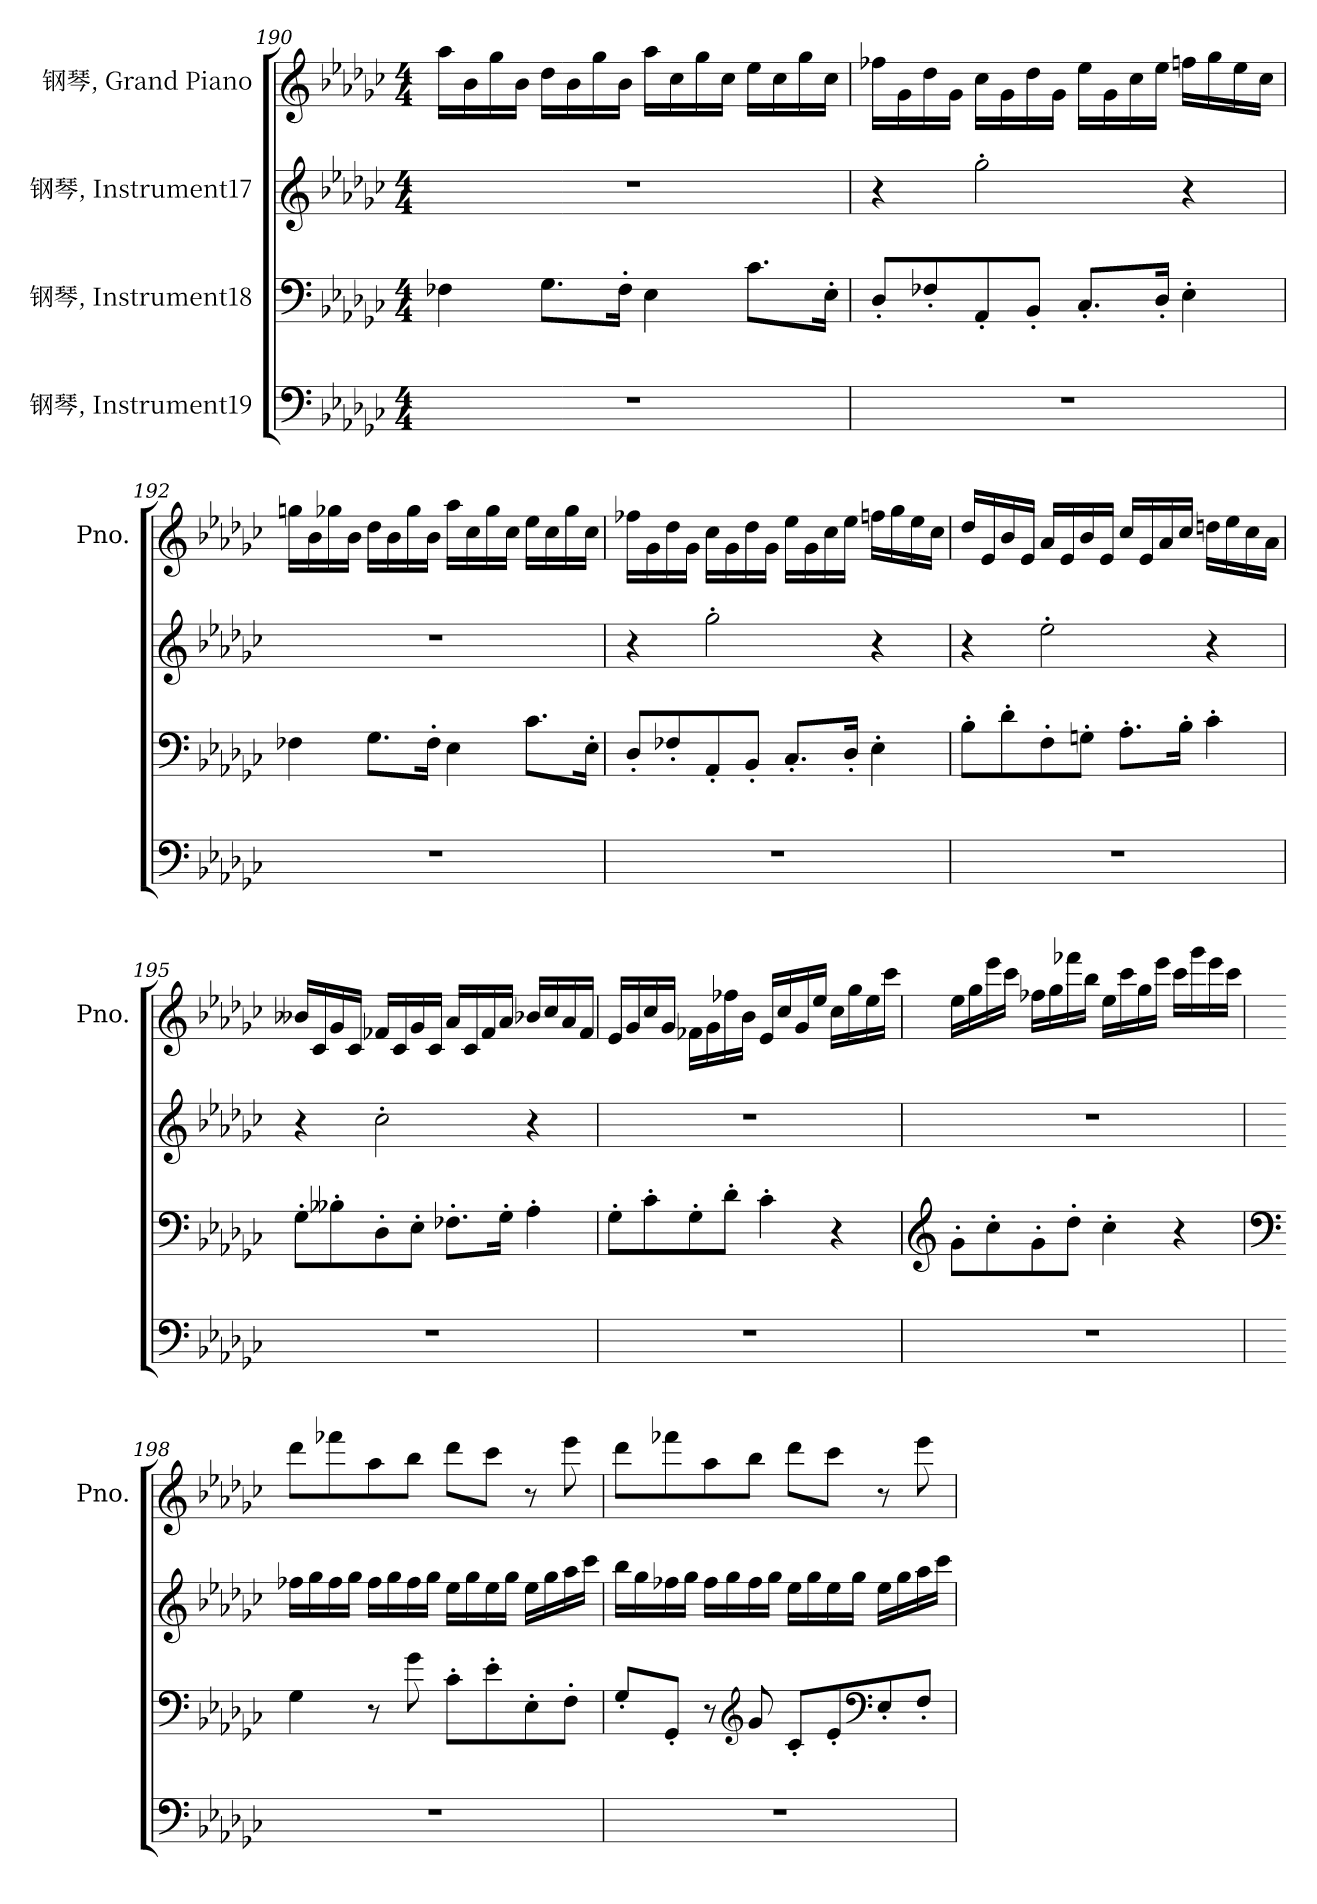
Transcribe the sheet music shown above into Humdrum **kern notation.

**kern	**kern	**kern	**kern
*part4	*part3	*part2	*part1
*staff4	*staff3	*staff2	*staff1
*I"钢琴, Instrument19	*I"钢琴, Instrument18	*I"钢琴, Instrument17	*I"钢琴, Grand Piano
*	*	*	*I'Pno.
*clefF4	*clefF4	*clefG2	*clefG2
*k[b-e-a-d-g-c-]	*k[b-e-a-d-g-c-]	*k[b-e-a-d-g-c-]	*k[b-e-a-d-g-c-]
*M4/4	*M4/4	*M4/4	*M4/4
=190	=190	=190	=190
1r	4F-X\	1r	16aa-\LL
.	.	.	16b-\
.	.	.	16gg-\
.	.	.	16b-\JJ
.	8.G-\L	.	16dd-\LL
.	.	.	16b-\
.	.	.	16gg-\
.	16F-'\Jk	.	16b-\JJ
.	4E-\	.	16aa-\LL
.	.	.	16cc-\
.	.	.	16gg-\
.	.	.	16cc-\JJ
.	8.c-\L	.	16ee-\LL
.	.	.	16cc-\
.	.	.	16gg-\
.	16E-'\Jk	.	16cc-\JJ
!!LO:LB:g=z
=191	=191	=191	=191
1r	8D-'/L	4r	16ff-X\LL
.	.	.	16g-\
.	8F-X'/	.	16dd-\
.	.	.	16g-\JJ
.	8AA-'/	2gg-'\	16cc-\LL
.	.	.	16g-\
.	8BB-'/J	.	16dd-\
.	.	.	16g-\JJ
.	8.C-'/L	.	16ee-\LL
.	.	.	16g-\
.	.	.	16cc-\
.	16D-'/Jk	.	16ee-\JJ
.	4E-'\	4r	16ffn\LL
.	.	.	16gg-\
.	.	.	16ee-\
.	.	.	16cc-\JJ
=192	=192	=192	=192
1r	4F-X\	1r	16ggn\LL
.	.	.	16b-\
.	.	.	16gg-X\
.	.	.	16b-\JJ
.	8.G-\L	.	16dd-\LL
.	.	.	16b-\
.	.	.	16gg-\
.	16F-'\Jk	.	16b-\JJ
.	4E-\	.	16aa-\LL
.	.	.	16cc-\
.	.	.	16gg-\
.	.	.	16cc-\JJ
.	8.c-\L	.	16ee-\LL
.	.	.	16cc-\
.	.	.	16gg-\
.	16E-'\Jk	.	16cc-\JJ
!!LO:PB:g=z
=193	=193	=193	=193
1r	8D-'/L	4r	16ff-X\LL
.	.	.	16g-\
.	8F-X'/	.	16dd-\
.	.	.	16g-\JJ
.	8AA-'/	2gg-'\	16cc-\LL
.	.	.	16g-\
.	8BB-'/J	.	16dd-\
.	.	.	16g-\JJ
.	8.C-'/L	.	16ee-\LL
.	.	.	16g-\
.	.	.	16cc-\
.	16D-'/Jk	.	16ee-\JJ
.	4E-'\	4r	16ffn\LL
.	.	.	16gg-\
.	.	.	16ee-\
.	.	.	16cc-\JJ
=194	=194	=194	=194
1r	8B-'\L	4r	16dd-/LL
.	.	.	16e-/
.	8d-'\	.	16b-/
.	.	.	16e-/JJ
.	8F'\	2ee-'\	16a-/LL
.	.	.	16e-/
.	8Gn'\J	.	16b-/
.	.	.	16e-/JJ
.	8.A-'\L	.	16cc-/LL
.	.	.	16e-/
.	.	.	16a-/
.	16B-'\Jk	.	16cc-/JJ
.	4c-'\	4r	16ddn\LL
.	.	.	16ee-\
.	.	.	16cc-\
.	.	.	16a-\JJ
!!LO:LB:g=z
=195	=195	=195	=195
1r	8G-'\L	4r	16b--X/LL
.	.	.	16c-/
.	8B--X'\	.	16g-/
.	.	.	16c-/JJ
.	8D-'\	2cc-'\	16f-X/LL
.	.	.	16c-/
.	8E-'\J	.	16g-/
.	.	.	16c-/JJ
.	8.F-X'\L	.	16a-/LL
.	.	.	16c-/
.	.	.	16f-/
.	16G-'\Jk	.	16a-/JJ
.	4A-'\	4r	16b-X/LL
.	.	.	16cc-/
.	.	.	16a-/
.	.	.	16f-/JJ
=196	=196	=196	=196
1r	8G-'\L	1r	16e-/LL
.	.	.	16g-/
.	8c-'\	.	16cc-/
.	.	.	16g-/JJ
.	8G-'\	.	16f-X\LL
.	.	.	16g-\
.	8d-'\J	.	16ff-X\
.	.	.	16b-\JJ
.	4c-'\	.	16e-/LL
.	.	.	16cc-/
.	.	.	16g-/
.	.	.	16ee-/JJ
.	4r	.	16cc-\LL
.	.	.	16gg-\
.	.	.	16ee-\
.	.	.	16ccc-\JJ
!!LO:LB:g=z
=197	=197	=197	=197
*	*clefG2	*	*
1r	8g-'\L	1r	16ee-\LL
.	.	.	16gg-\
*	*	*	*MM117
.	8cc-'\	.	16eee-\
.	.	.	16ccc-\JJ
*	*	*	*MM114
.	8g-'\	.	16ff-X\LL
.	.	.	16gg-\
*	*	*	*MM111
.	8dd-'\J	.	16fff-X\
.	.	.	16bb-\JJ
*	*	*	*MM107
.	4cc-'\	.	16ee-\LL
.	.	.	16ccc-\
*	*	*	*MM104
.	.	.	16gg-\
.	.	.	16eee-\JJ
*	*	*	*MM101
.	4r	.	16ccc-\LL
.	.	.	16ggg-\
*	*	*	*MM98
.	.	.	16eee-\
.	.	.	16ccc-\JJ
=198	=198	=198	=198
*	*clefF4	*	*
*	*	*	*MM116
1r	4G-\	16ff-X\LL	8ddd-\L
.	.	16gg-\	.
.	.	16ff-\	8fff-X\
.	.	16gg-\JJ	.
.	8r	16ff-\LL	8aa-\
.	.	16gg-\	.
.	8g-\	16ff-\	8bb-\J
.	.	16gg-\JJ	.
.	8c-'\L	16ee-\LL	8ddd-\L
.	.	16gg-\	.
.	8e-'\	16ee-\	8ccc-\J
.	.	16gg-\JJ	.
.	8E-'\	16ee-\LL	8r
.	.	16gg-\	.
.	8F'\J	16aa-\	8eee-\
.	.	16ccc-\JJ	.
!!LO:PB:g=z
=199	=199	=199	=199
1r	8G-'/L	16bb-\LL	8ddd-\L
.	.	16gg-\	.
.	8GG-'/J	16ff-X\	8fff-X\
.	.	16gg-\JJ	.
.	8r	16ff-\LL	8aa-\
.	.	16gg-\	.
*	*clefG2	*	*
.	8g-/	16ff-\	8bb-\J
.	.	16gg-\JJ	.
.	8c-'/L	16ee-\LL	8ddd-\L
.	.	16gg-\	.
.	8e-'/	16ee-\	8ccc-\J
.	.	16gg-\JJ	.
*	*clefF4	*	*
.	8E-'/	16ee-\LL	8r
.	.	16gg-\	.
.	8F'/J	16aa-\	8eee-\
.	.	16ccc-\JJ	.
=	=	=	=
*-	*-	*-	*-
